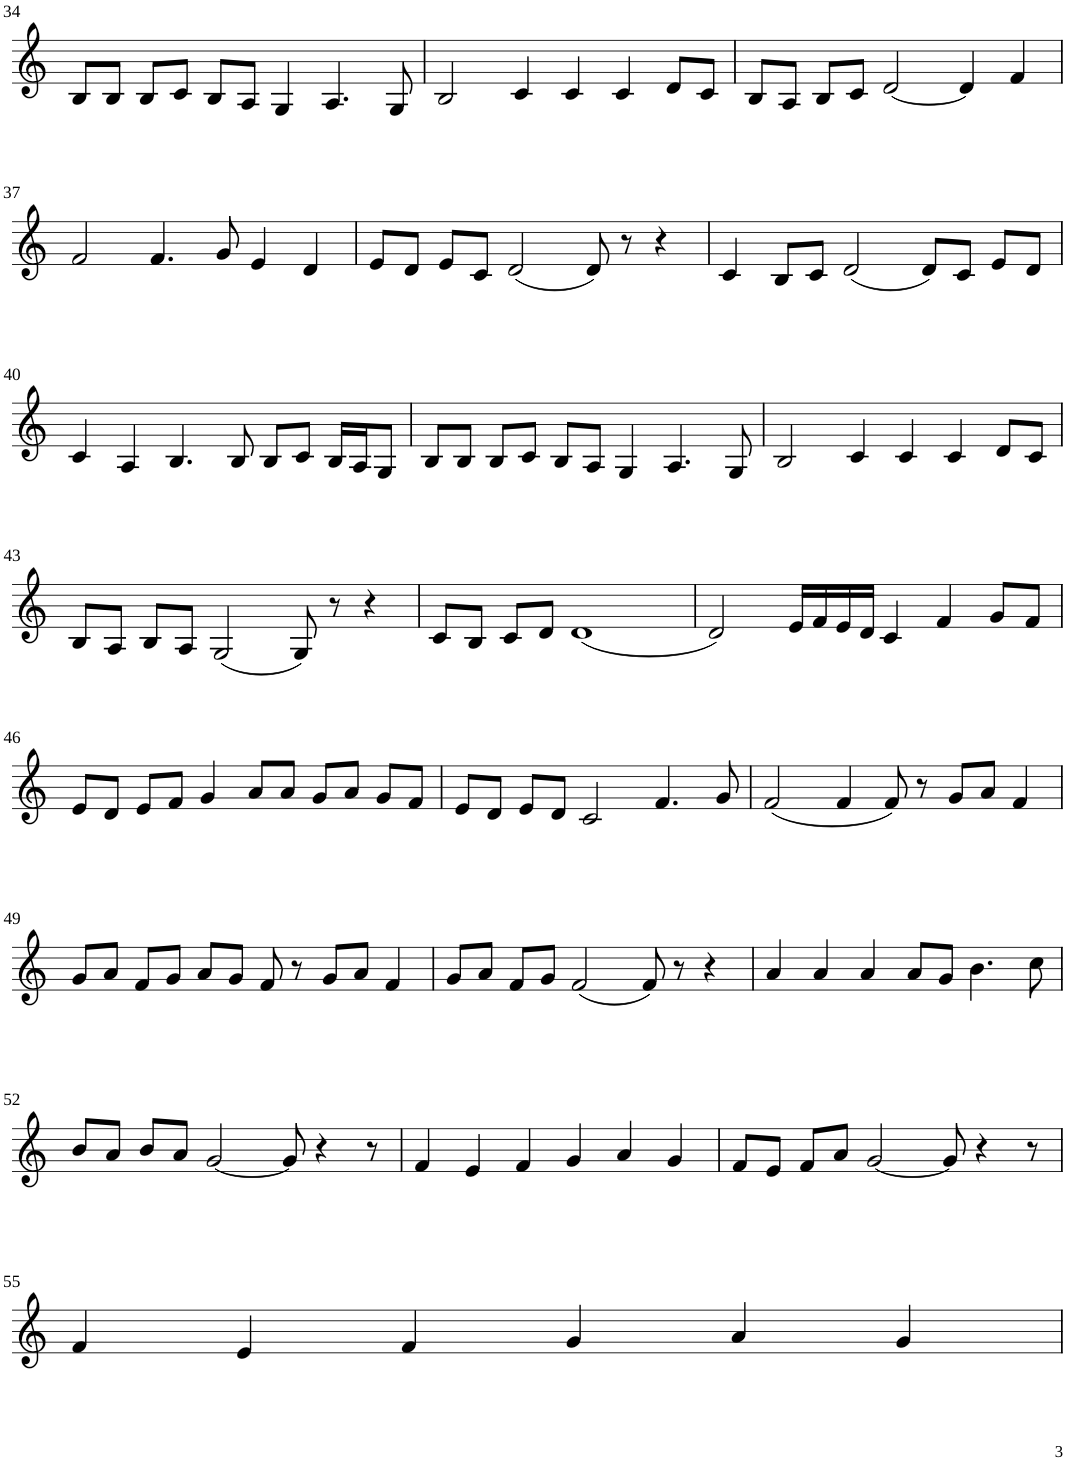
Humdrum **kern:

**kern
*part1
*staff1
*I"Violin
!!LO:PB:g=z
*clefG2
*k[]
*M6/4
=34
8B/L
8B/J
8B/L
8c/J
8B/L
8A/J
4G/
4.A/
8G/
=35
2B/
4c/
4c/
4c/
8d/L
8c/J
=36
8B/L
8A/J
8B/L
8c/J
[2d/
4d/]
4f/
!!LO:LB:g=z
=37
2f/
4.f/
8g/
4e/
4d/
=38
8e/L
8d/J
8e/L
8c/J
(2d/
8d/)
8r
4r
=39
4c/
8B/L
8c/J
(2d/
8d/L)
8c/J
8e/L
8d/J
!!LO:LB:g=z
=40
4c/
4A/
4.B/
8B/
8B/L
8c/J
16B/LL
16A/J
8G/J
=41
8B/L
8B/J
8B/L
8c/J
8B/L
8A/J
4G/
4.A/
8G/
=42
2B/
4c/
4c/
4c/
8d/L
8c/J
!!LO:LB:g=z
=43
8B/L
8A/J
8B/L
8A/J
(2G/
8G/)
8r
4r
=44
8c/L
8B/J
8c/L
8d/J
(1d
=45
2d/)
16e/LL
16f/
16e/
16d/JJ
4c/
4f/
8g/L
8f/J
!!LO:LB:g=z
=46
8e/L
8d/J
8e/L
8f/J
4g/
8a/L
8a/J
8g/L
8a/J
8g/L
8f/J
=47
8e/L
8d/J
8e/L
8d/J
2c/
4.f/
8g/
=48
(2f/
4f/
8f/)
8r
8g/L
8a/J
4f/
!!LO:LB:g=z
=49
8g/L
8a/J
8f/L
8g/J
8a/L
8g/J
8f/
8r
8g/L
8a/J
4f/
=50
8g/L
8a/J
8f/L
8g/J
(2f/
8f/)
8r
4r
=51
4a/
4a/
4a/
8a/L
8g/J
4.b\
8cc\
!!LO:LB:g=z
=52
8b/L
8a/J
8b/L
8a/J
[2g/
8g/]
4r
8r
=53
4f/
4e/
4f/
4g/
4a/
4g/
=54
8f/L
8e/J
8f/L
8a/J
[2g/
8g/]
4r
8r
!!LO:LB:g=z
=55
4f/
4e/
4f/
4g/
4a/
4g/
=
*-
